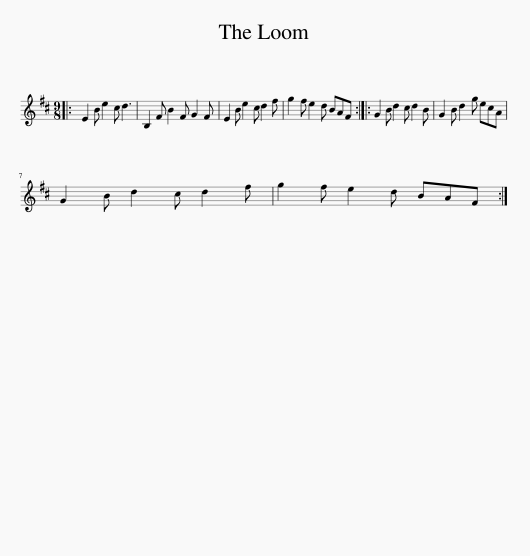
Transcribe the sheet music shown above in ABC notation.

X:1
L:1/8
M:9/8
I:linebreak $
K:D
V:1 treble
V:1
|: E2 B e2 c d3 | B,2 F B2 F G2 F | E2 B e2 c d2 f | g2 f e2 d BAF :: G2 B d2 c d2 B | %5
 G2 B d2 g ecA |$ G2 B d2 c d2 f | g2 f e2 d BAF :| %8
